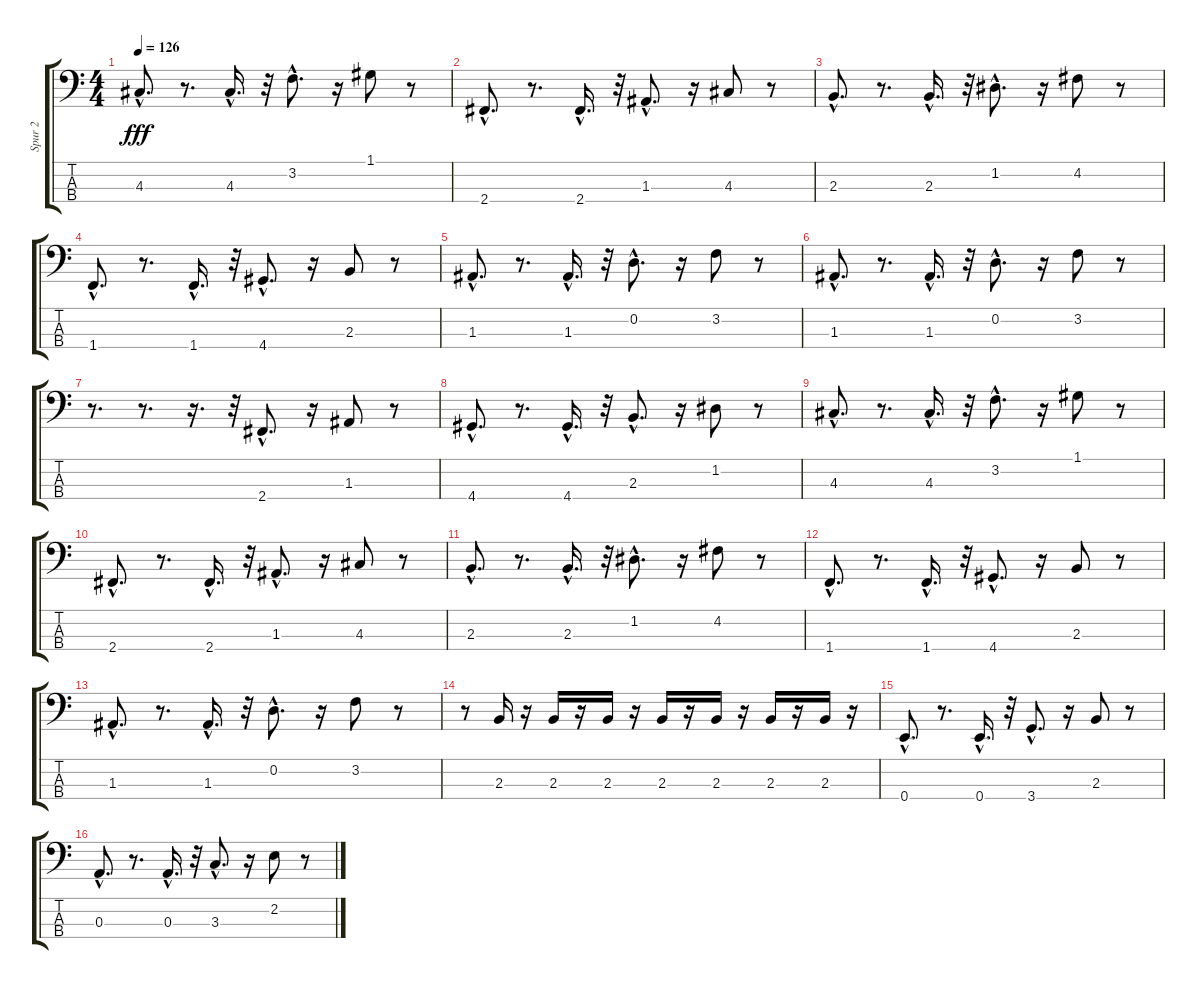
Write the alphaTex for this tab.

\track ("Spur 2" "Spur 2") {instrument electricbassfinger}
\staff {score tabs}
\tuning (G2 D2 A1 E1) {hide}
\ts (4 4)
\tempo 126
\clef f4
\ks c
4.3{hac}.8{d dy fff} r.8{d} 4.3{hac}.16{d} r.32 3.2{hac}.8{d} r.16 1.1.8 r.8 |
2.4{hac}.8{d} r.8{d} 2.4{hac}.16{d} r.32 1.3{hac}.8{d} r.16 4.3.8 r.8 |
2.3{hac}.8{d} r.8{d} 2.3{hac}.16{d} r.32 1.2{hac}.8{d} r.16 4.2.8 r.8 |
1.4{hac}.8{d} r.8{d} 1.4{hac}.16{d} r.32 4.4{hac}.8{d} r.16 2.3.8 r.8 |
1.3{hac}.8{d} r.8{d} 1.3{hac}.16{d} r.32 0.2{hac}.8{d} r.16 3.2.8 r.8 |
1.3{hac}.8{d} r.8{d} 1.3{hac}.16{d} r.32 0.2{hac}.8{d} r.16 3.2.8 r.8 |
r.8{d} r.8{d} r.16{d} r.32 2.4{hac}.8{d} r.16 1.3.8 r.8 |
4.4{hac}.8{d} r.8{d} 4.4{hac}.16{d} r.32 2.3{hac}.8{d} r.16 1.2.8 r.8 |
4.3{hac}.8{d} r.8{d} 4.3{hac}.16{d} r.32 3.2{hac}.8{d} r.16 1.1.8 r.8 |
2.4{hac}.8{d} r.8{d} 2.4{hac}.16{d} r.32 1.3{hac}.8{d} r.16 4.3.8 r.8 |
2.3{hac}.8{d} r.8{d} 2.3{hac}.16{d} r.32 1.2{hac}.8{d} r.16 4.2.8 r.8 |
1.4{hac}.8{d} r.8{d} 1.4{hac}.16{d} r.32 4.4{hac}.8{d} r.16 2.3.8 r.8 |
1.3{hac}.8{d} r.8{d} 1.3{hac}.16{d} r.32 0.2{hac}.8{d} r.16 3.2.8 r.8 |
r.8 2.3.16 r.16 2.3.16 r.16 2.3.16 r.16 2.3.16 r.16 2.3.16 r.16 2.3.16 r.16 2.3.16 r.16 |
0.4{hac}.8{d} r.8{d} 0.4{hac}.16{d} r.32 3.4{hac}.8{d} r.16 2.3.8 r.8 |
0.3{hac}.8{d} r.8{d} 0.3{hac}.16{d} r.32 3.3{hac}.8{d} r.16 2.2.8 r.8
